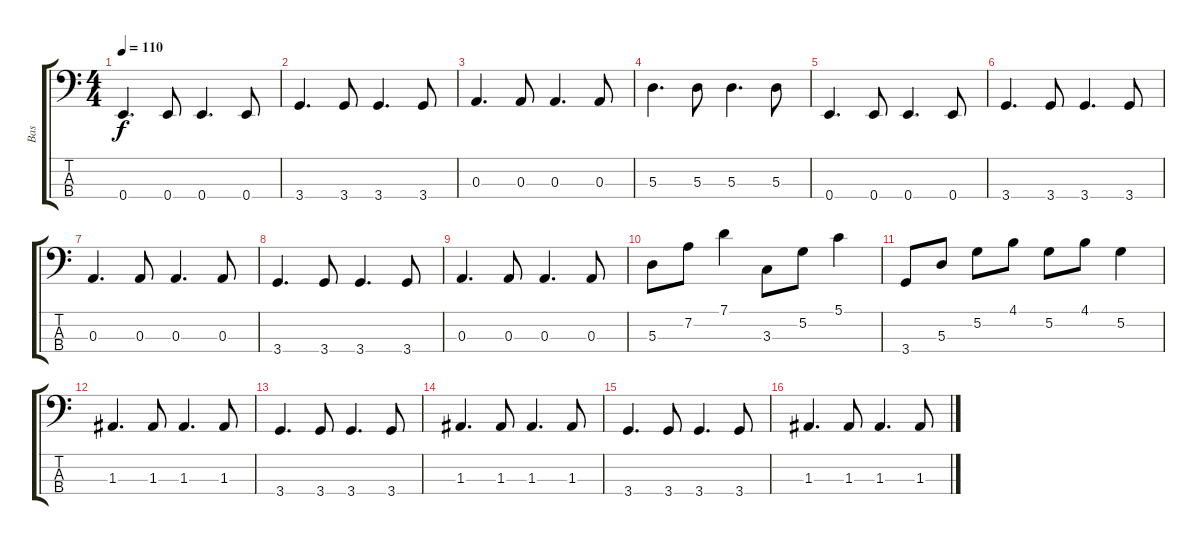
\track ("Bas" "Bas") {instrument electricbassfinger}
\staff {score tabs}
\tuning (G2 D2 A1 E1) {hide}
\ts (4 4)
\tempo 110
\clef f4
\ks c
0.4.4{d dy f} 0.4.8 0.4.4{d} 0.4.8 |
3.4.4{d} 3.4.8 3.4.4{d} 3.4.8 |
0.3.4{d} 0.3.8 0.3.4{d} 0.3.8 |
5.3.4{d} 5.3.8 5.3.4{d} 5.3.8 |
0.4.4{d} 0.4.8 0.4.4{d} 0.4.8 |
3.4.4{d} 3.4.8 3.4.4{d} 3.4.8 |
0.3.4{d} 0.3.8 0.3.4{d} 0.3.8 |
3.4.4{d} 3.4.8 3.4.4{d} 3.4.8 |
0.3.4{d} 0.3.8 0.3.4{d} 0.3.8 |
5.3.8 7.2.8 7.1.4 3.3.8 5.2.8 5.1.4 |
3.4.8 5.3.8 5.2.8 4.1.8 5.2.8 4.1.8 5.2.4 |
1.3.4{d} 1.3.8 1.3.4{d} 1.3.8 |
3.4.4{d} 3.4.8 3.4.4{d} 3.4.8 |
1.3.4{d} 1.3.8 1.3.4{d} 1.3.8 |
3.4.4{d} 3.4.8 3.4.4{d} 3.4.8 |
1.3.4{d} 1.3.8 1.3.4{d} 1.3.8
